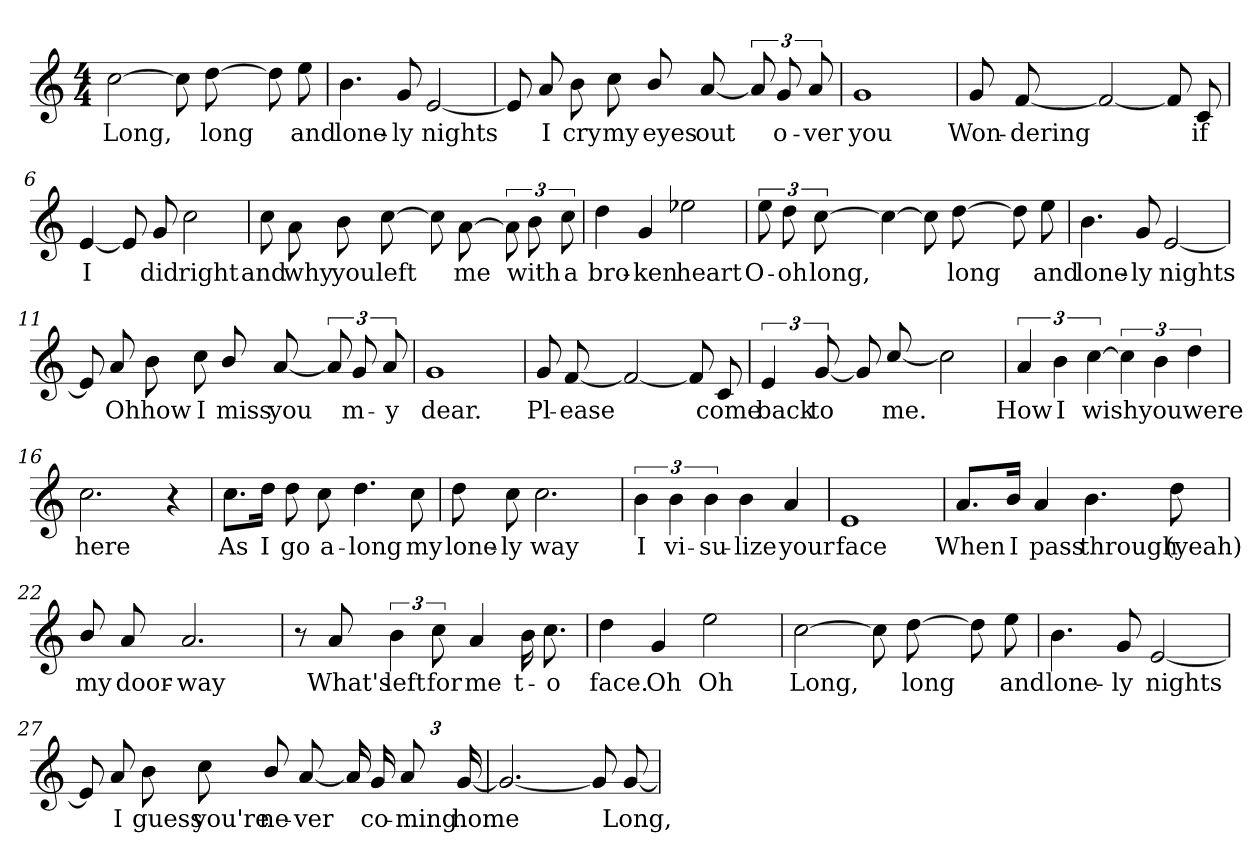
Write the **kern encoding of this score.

**kern	**text
*part1	*part1
*staff1	*staff1
*clefG2	*
*k[]	*
*M4/4	*
=1	=1
[>2cc\	Long,
8cc\L]	.
[>8dd\	long
8dd\L]	.
8ee\	and
=2	=2
4.b\	lone-
8g/	ly
[<2e/	nights
=3	=3
8e/L]	.
8a/	I
8b\L	cry
8cc\	my
8b/L	eyes
[<8a/	out
12a/L]	.
12g/	o-
12a/	ver
=4	=4
1g	you
!!LO:LB:g=z
=5	=5
8g/L	Won-
[<8f/	dering
2f/_	.
8f/L]	.
8c/	if
=6	=6
[<4e/	I
8e/L]	.
8g/	did
2cc\	right
=7	=7
8cc\L	and
8a\	why
8b\L	you
[>8cc\	left
8cc\L]	.
[>8a\	me
12a\L]	.
12b\	with
12cc\	a
=8	=8
4dd\	bro-
4g/	ken
2ee-X\	heart
!!LO:LB:g=z
=9	=9
12ee\L	O-
12dd\	oh
[>12cc\	long,
4cc\_	.
8cc\L]	.
[>8dd\	long
8dd\L]	.
8ee\	and
=10	=10
4.b\	lone-
8g/	ly
[<2e/	nights
=11	=11
8e/L]	.
8a/	Oh
8b\L	how
8cc\	I
8b/L	miss
[<8a/	you
12a/L]	.
12g/	m-
12a/	y
=12	=12
1g	dear.
!!LO:LB:g=z
=13	=13
8g/L	Pl-
[<8f/	ease
2f/_	.
8f/L]	.
8c/	come
=14	=14
6e/	back
[<12g/	to
8g/L]	.
[>8cc/	me.
2cc\]	.
=15	=15
6a/	How
6b\	I
[>6cc\	wish
6cc\]	.
6b\	you
6dd\	were
=16	=16
2.cc\	here
4r	.
=17	=17
8.cc\L	As
16dd\J	I
8dd\L	go
8cc\	a-
4.dd\	long
8cc\	my
!!LO:LB:g=z
=18	=18
8dd\L	lone-
8cc\	ly
2.cc\	way
=19	=19
6b\	I
6b\	vi-
6b\	su-
4b\	lize
4a/	your
=20	=20
1e	face
=21	=21
8.a/L	When
16b/J	I
4a/	pass
4.b\	through
8dd\	(yeah)
=22	=22
8b/L	my
8a/	door-
2.a/	way
!!LO:LB:g=z
=23	=23
8r	.
8a/	What's
6b\	left
12cc\	for
4a/	me
16b\LL	t-
8.cc\	o
=24	=24
4dd\	face.
4g/	Oh
2ee\	Oh
=25	=25
[>2cc\	Long,
8cc\L]	.
[>8dd\	long
8dd\L]	.
8ee\	and
=26	=26
4.b\	lone-
8g/	ly
[<2e/	nights
!!LO:LB:g=z
=27	=27
8e/L]	.
8a/	I
8b\L	guess
8cc\	you're
8b/L	ne-
[<8a/	ver
16a/LL]	.
16g/J	co-
12a/L	ming
[<24g/J	home
=28	=28
2.g/_	.
8g/L]	.
[<8g/	Long,
=	=
*-	*-
